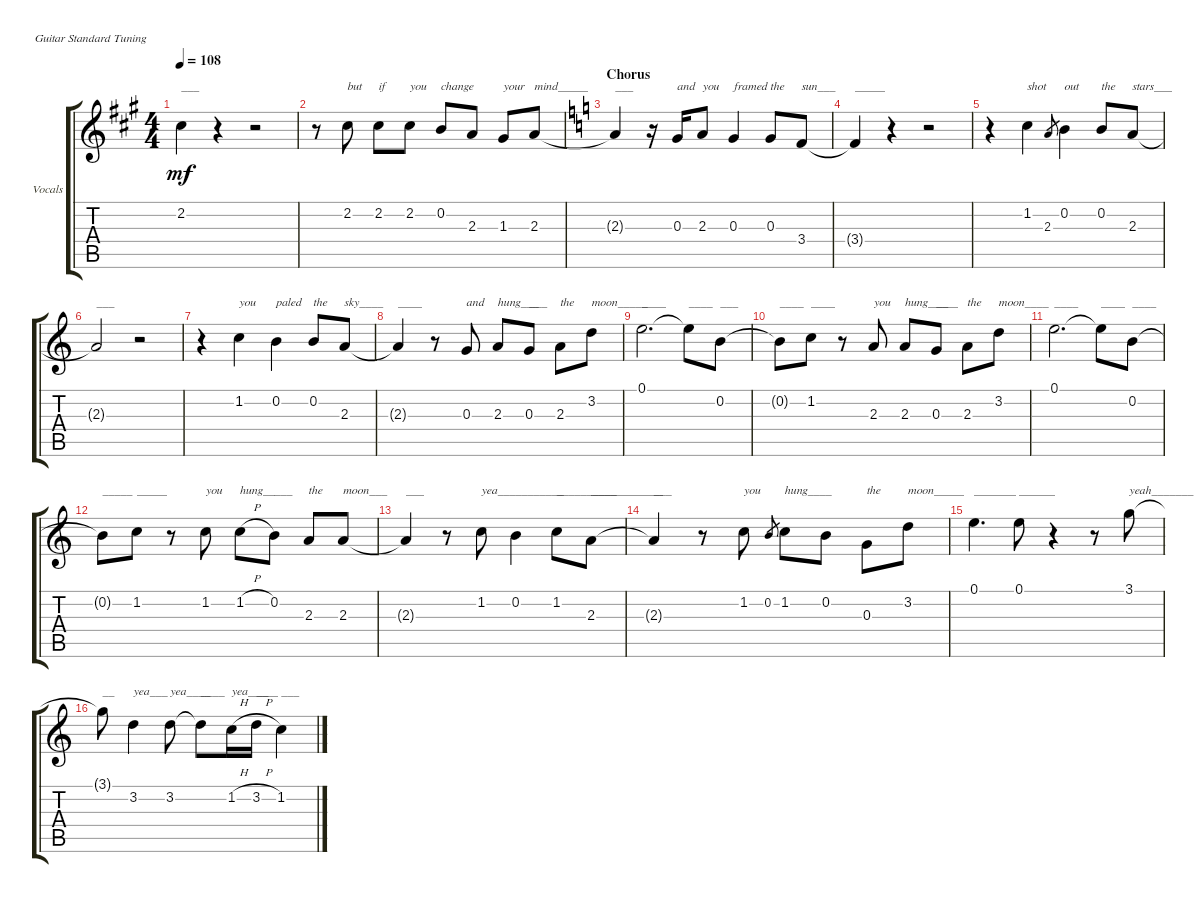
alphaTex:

\defaultSystemsLayout 4
\bracketExtendMode groupsimilarinstruments
\firstSystemTrackNameOrientation horizontal
\otherSystemsTrackNameOrientation horizontal
\track ("Vocals" "Vocals") {instrument distortionguitar}
\staff {score tabs}
\tuning (E4 B3 G3 D3 A2 E2)
\ts (4 4)
\tempo 108
\clef g2
\ks a
2.2{t}.4{txt "___" dy mf} r.4 r.2 |
r.8 2.2.8{txt "but"} 2.2.8{txt "if"} 2.2.8{txt "you"} 0.2.8{txt "change"} 2.3.8 1.3.8{txt "your"} 2.3.8{txt "mind_____"} |
\section ("" "Chorus")
\ks c
2.3{t}.4{txt "___"} r.16 0.3.16{txt "and"} 2.3.8{txt "you"} 0.3.4{txt "framed"} 0.3.8{txt "the"} 3.4.8{txt "sun___"} |
3.4{t}.4{txt "_____"} r.4 r.2 |
r.4 1.2.4{txt "shot"} 2.3.8{gr} 0.2.4{txt "out"} 0.2.8{txt "the"} 2.3.8{txt "stars___"} |
2.3{t}.2{txt "___"} r.2 |
r.4 1.2.4{txt "you"} 0.2.4{txt "paled"} 0.2.8{txt "the"} 2.3.8{txt "sky____"} |
2.3{t}.4{txt "____"} r.8 0.3.8{txt "and"} 2.3.8{txt "hung___"} 0.3.8{txt "___"} 2.3.8{txt "the"} 3.2.8{txt "moon_____"} |
0.1.2{d txt "____"} 0.1{t}.8{txt "____"} 0.2.8{txt "___"} |
0.2{t}.8{txt "____"} 1.2.8{txt "____"} r.8 2.3.8{txt "you"} 2.3.8{txt "hung_____"} 0.3.8{txt "__"} 2.3.8{txt "the"} 3.2.8{txt "moon____"} |
0.1.2{d txt "____"} 0.1{t}.8{txt "____"} 0.2.8{txt "____"} |
0.2{t}.8{txt "_____"} 1.2.8{txt "_____"} r.8 1.2.8{txt "you"} 1.2{h}.8{txt "hung__"} 0.2.8{txt "___"} 2.3.8{txt "the"} 2.3.8{txt "moon___"} |
2.3{t}.4{txt "___"} r.8 1.2.8{txt "yea___________"} 0.2.4 1.2.8{txt "__________"} 2.3.8{txt "____________"} |
2.3{t}.4{txt "___"} r.8 1.2.8{txt "you"} 0.2.8{gr} 1.2.8{txt "hung____"} 0.2.8 0.3.8{txt "the"} 3.2.8{txt "moon_____"} |
0.1.4{d txt "_______"} 0.1.8{txt "______"} r.4 r.8 3.1.8{txt "yeah_______"} |
3.1{t}.8{txt "__"} 3.2.4{txt "yea___"} 3.2.8{txt "yea____"} 3.2{t}.8{txt "____"} 1.2{h}.16{txt "yea_____"} 3.2{h}.16{txt "__"} 1.2.4{txt "___"}
